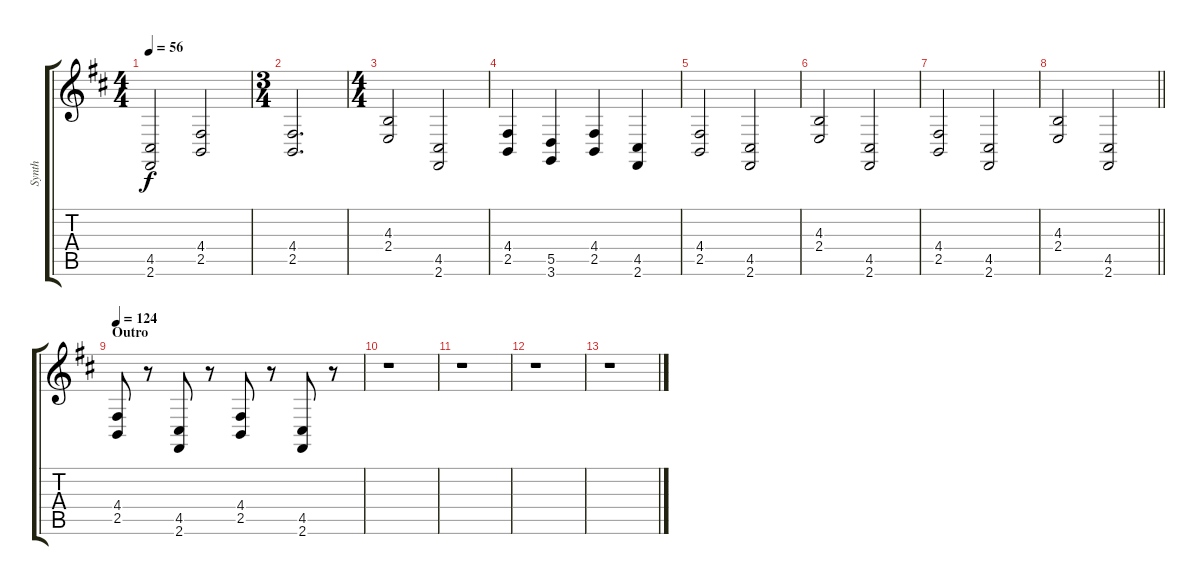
\track ("Synth" "Synth") {instrument stringensemble1}
\staff {score tabs}
\tuning (E4 B3 G3 D3 A2 E2) {hide}
\ts (4 4)
\tempo 56
\clef g2
\ks d
(4.5 2.6).2{dy f} (4.4 2.5).2 |
\ts (3 4)
(4.4 2.5).2{d} |
\ts (4 4)
(4.3 2.4).2 (4.5 2.6).2 |
(4.4 2.5).4 (5.5 3.6).4 (4.4 2.5).4 (4.5 2.6).4 |
\ks bminor
(4.4 2.5).2 (4.5 2.6).2 |
\ks d
(4.3 2.4).2 (4.5 2.6).2 |
\ks bminor
(4.4 2.5).2 (4.5 2.6).2 |
\barLineRight lightlight
\ks d
(4.3 2.4).2 (4.5 2.6).2 |
\section ("" "Outro")
\tempo 124
(4.4 2.5).8 r.8 (4.5 2.6).8 r.8 (4.4 2.5).8 r.8 (4.5 2.6).8 r.8 |
r.1 |
r.1 |
r.1 |
\ks bminor
r.1
